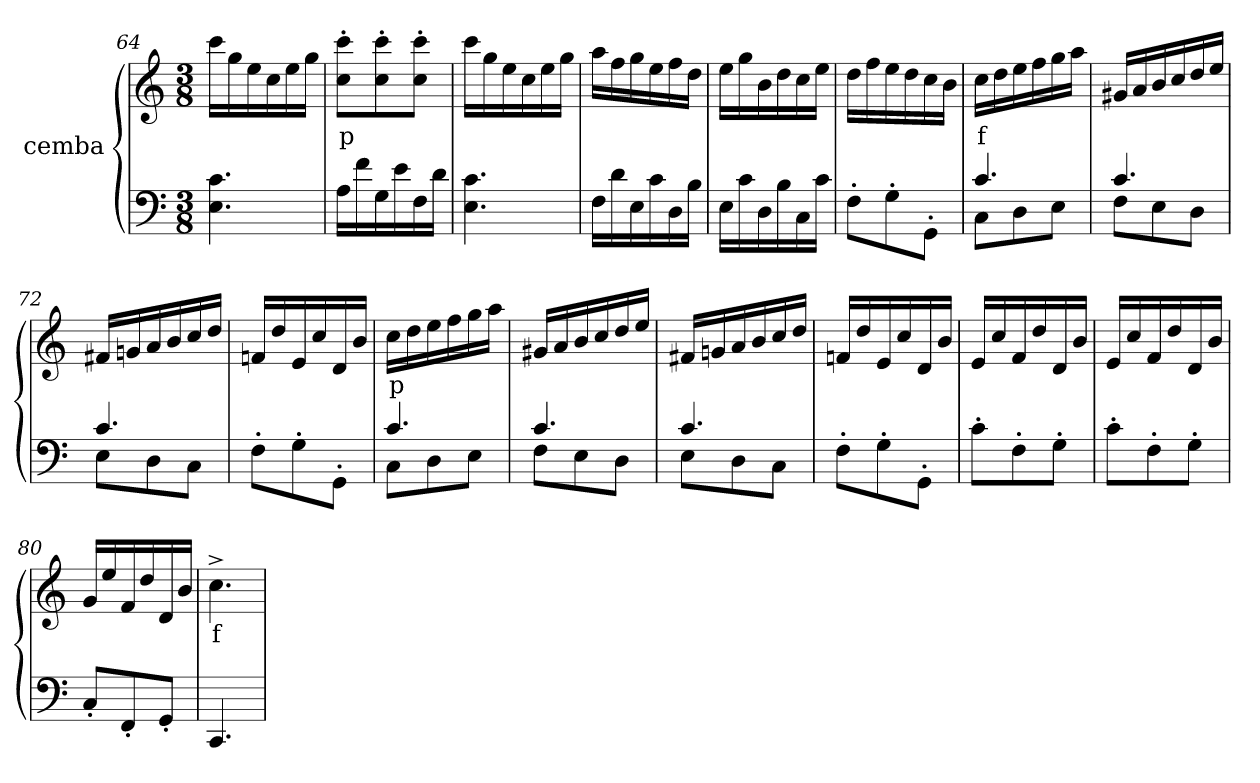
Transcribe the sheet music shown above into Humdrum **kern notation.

**kern	**kern	**text
*part2	*part1	*part1
*staff2	*staff1	*staff1
*I"cemba	*I"cemba	*
*clefF4	*clefG2	*
*k[]	*k[]	*
*M3/8	*M3/8	*
=64	=64	=64
4.E\ 4.c\	16ccc\LL	.
.	16gg\	.
.	16ee\	.
.	16cc\	.
.	16ee\	.
.	16gg\JJ	.
=65	=65	=65
16A\LL	8cc\'> 8ccc\'>L	p
16f\	.	.
16G\	8cc\'> 8ccc\'>	.
16e\	.	.
16F\	8cc\'> 8ccc\'>J	.
16d\JJ	.	.
=66	=66	=66
4.E\ 4.c\	16ccc\LL	.
.	16gg\	.
.	16ee\	.
.	16cc\	.
.	16ee\	.
.	16gg\JJ	.
=67	=67	=67
16F\LL	16aa\LL	.
16d\	16ff\	.
16E\	16gg\	.
16c\	16ee\	.
16D\	16ff\	.
16B\JJ	16dd\JJ	.
=68	=68	=68
16E\LL	16ee\LL	.
16c\	16gg\	.
16D\	16b\	.
16B\	16dd\	.
16C\	16cc\	.
16c\JJ	16ee\JJ	.
=69	=69	=69
8F'>\L	16dd\LL	.
.	16ff\	.
8G'>\	16ee\	.
.	16dd\	.
8GG'>\J	16cc\	.
.	16b\JJ	.
=70	=70	=70
*^	*	*
4.c/	8C\L	16cc\LL	f
.	.	16dd\	.
.	8D\	16ee\	.
.	.	16ff\	.
.	8E\J	16gg\	.
.	.	16aa\JJ	.
=71	=71	=71	=71
4.c/	8F\L	16g#X/LL	.
.	.	16a/	.
.	8E\	16b/	.
.	.	16cc/	.
.	8D\J	16dd/	.
.	.	16ee/JJ	.
=72	=72	=72	=72
4.c/	8E\L	16f#X/LL	.
.	.	16gn/	.
.	8D\	16a/	.
.	.	16b/	.
.	8C\J	16cc/	.
.	.	16dd/JJ	.
*v	*v	*	*
=73	=73	=73
8F'>\L	16fn/LL	.
.	16dd/	.
8G'>\	16e/	.
.	16cc/	.
8GG'>\J	16d/	.
.	16b/JJ	.
=74	=74	=74
*^	*	*
4.c/	8C\L	16cc\LL	p
.	.	16dd\	.
.	8D\	16ee\	.
.	.	16ff\	.
.	8E\J	16gg\	.
.	.	16aa\JJ	.
=75	=75	=75	=75
4.c/	8F\L	16g#X/LL	.
.	.	16a/	.
.	8E\	16b/	.
.	.	16cc/	.
.	8D\J	16dd/	.
.	.	16ee/JJ	.
=76	=76	=76	=76
4.c/	8E\L	16f#X/LL	.
.	.	16gn/	.
.	8D\	16a/	.
.	.	16b/	.
.	8C\J	16cc/	.
.	.	16dd/JJ	.
*v	*v	*	*
=77	=77	=77
8F'>\L	16fn/LL	.
.	16dd/	.
8G'>\	16e/	.
.	16cc/	.
8GG'>\J	16d/	.
.	16b/JJ	.
=78	=78	=78
8c'>\L	16e/LL	.
.	16cc/	.
8F'>\	16f/	.
.	16dd/	.
8G'>\J	16d/	.
.	16b/JJ	.
=79	=79	=79
8c'>\L	16e/LL	.
.	16cc/	.
8F'>\	16f/	.
.	16dd/	.
8G'>\J	16d/	.
.	16b/JJ	.
=80	=80	=80
8C'>/L	16g/LL	.
.	16ee/	.
8FF'>/	16f/	.
.	16dd/	.
8GG'>/J	16d/	.
.	16b/JJ	.
=81	=81	=81
4.CC/	4.cc^>\	f
=	=	=
*-	*-	*-
